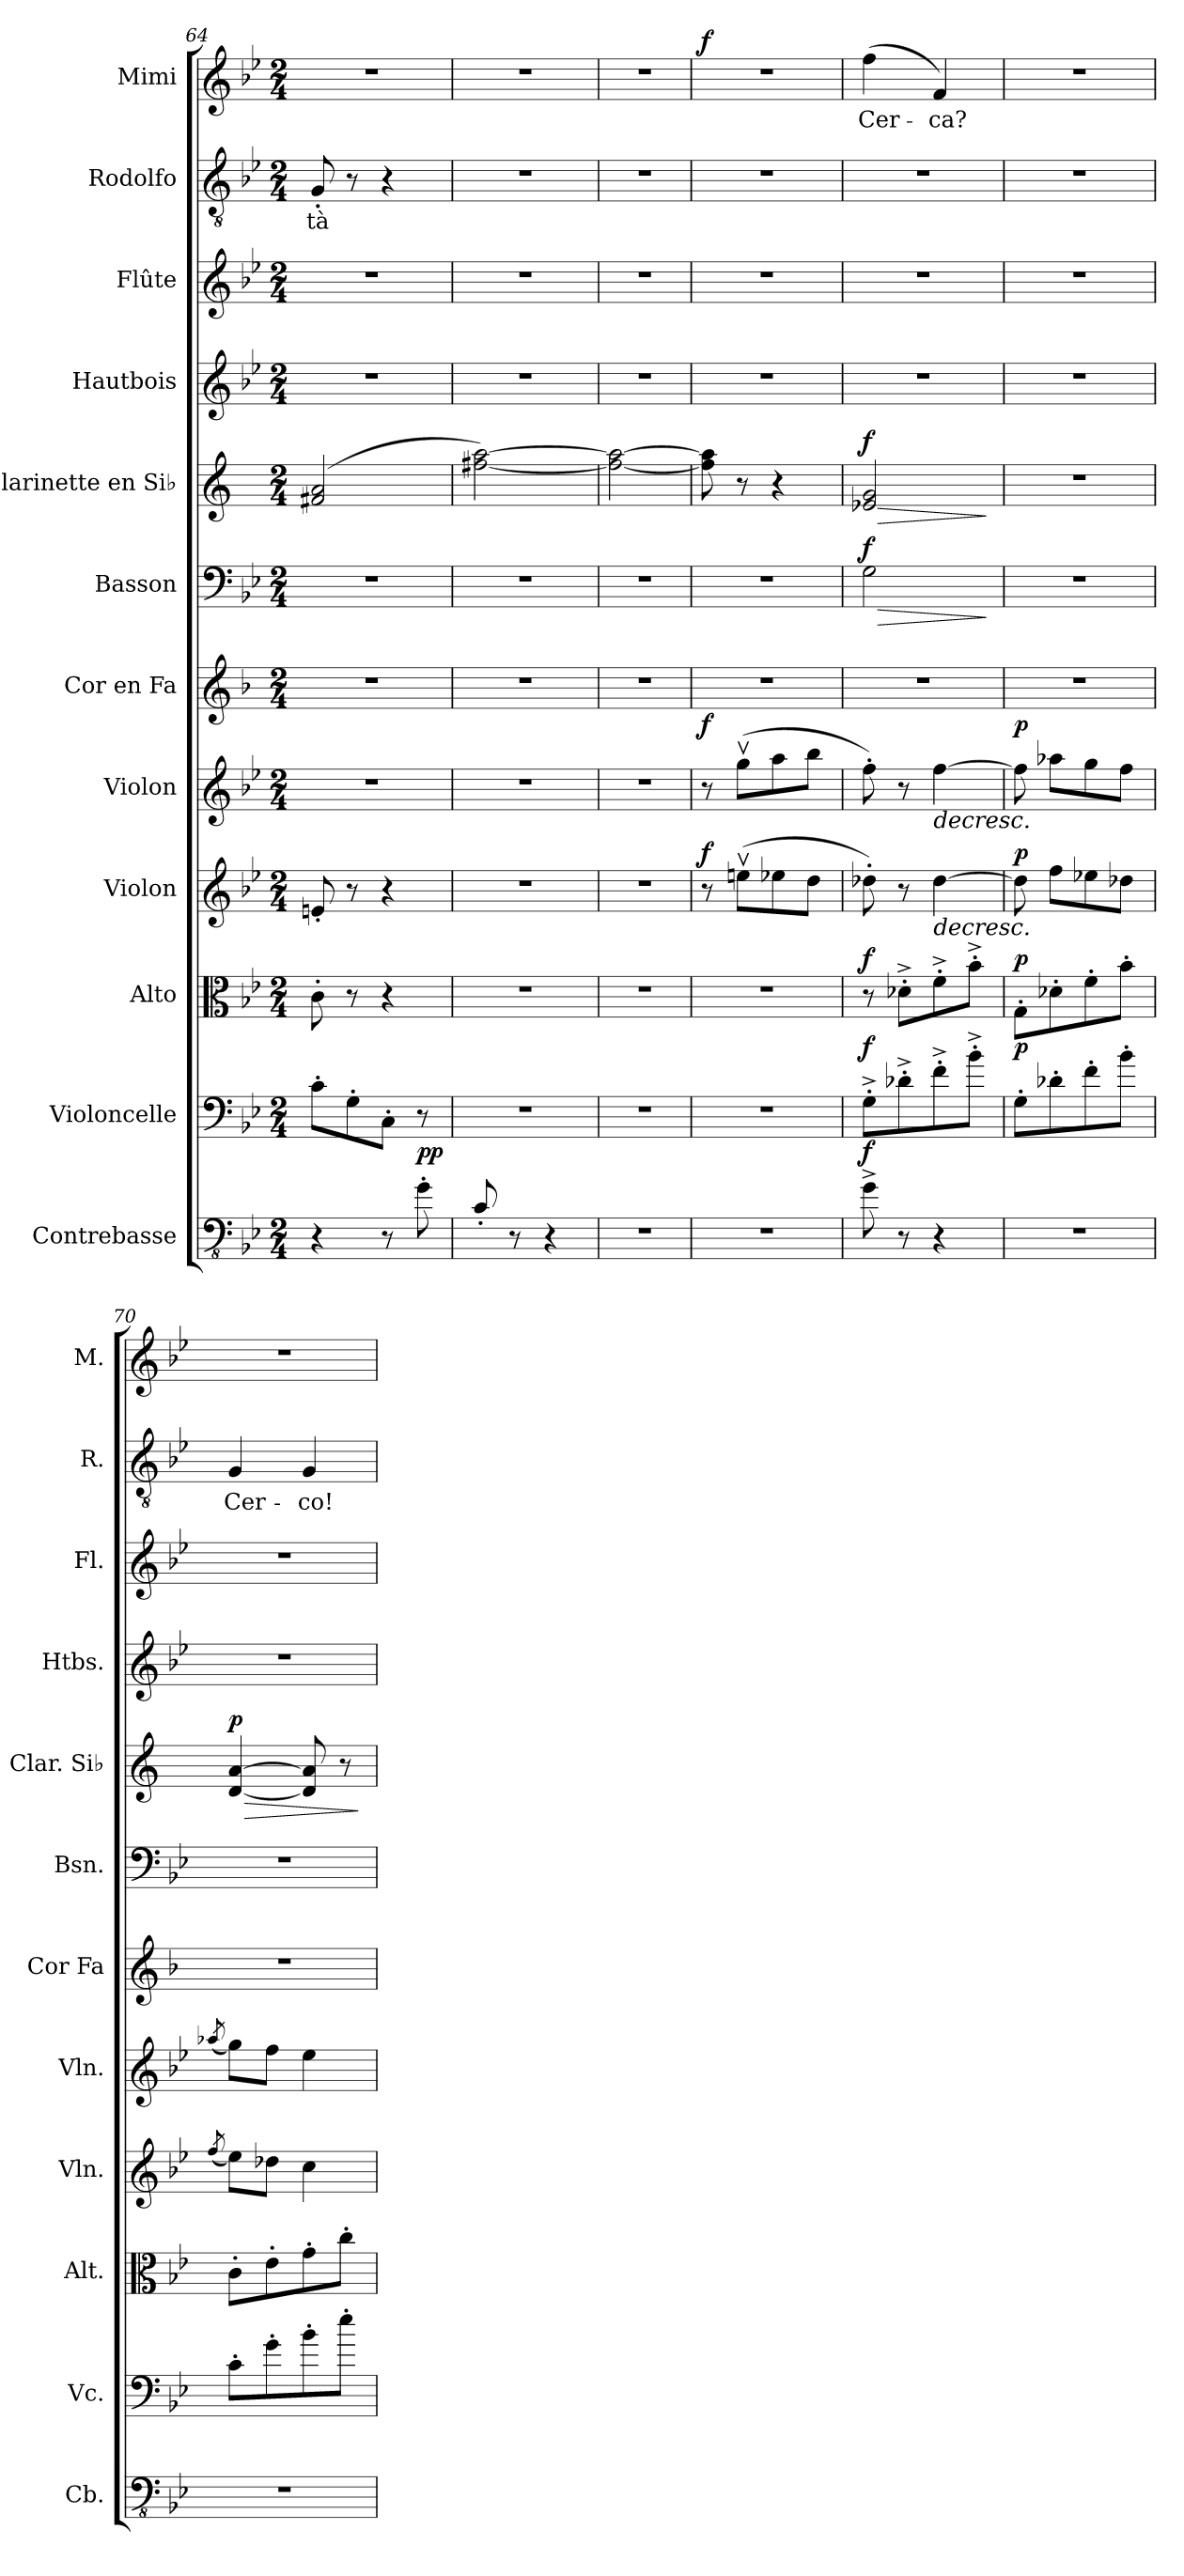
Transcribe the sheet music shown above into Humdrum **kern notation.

**kern	**dynam	**kern	**dynam	**kern	**dynam	**kern	**dynam	**kern	**dynam	**kern	**kern	**dynam	**kern	**dynam	**kern	**kern	**kern	**text	**kern	**text	**dynam
*part12	*part12	*part11	*part11	*part10	*part10	*part9	*part9	*part8	*part8	*part7	*part6	*part6	*part5	*part5	*part4	*part3	*part2	*part2	*part1	*part1	*part1
*staff12	*staff12	*staff11	*staff11	*staff10	*staff10	*staff9	*staff9	*staff8	*staff8	*staff7	*staff6	*staff6	*staff5	*staff5	*staff4	*staff3	*staff2	*staff2	*staff1	*staff1	*staff1
*I"Contrebasse	*	*I"Violoncelle	*	*I"Alto	*	*I"Violon	*	*I"Violon	*	*I"Cor en Fa	*I"Basson	*	*I"Clarinette en Si♭	*	*I"Hautbois	*I"Flûte	*I"Rodolfo	*	*I"Mimi	*	*
*I'Cb.	*	*I'Vc.	*	*I'Alt.	*	*I'Vln.	*	*I'Vln.	*	*I'Cor Fa	*I'Bsn.	*	*I'Clar. Si♭	*	*I'Htbs.	*I'Fl.	*I'R.	*	*I'M.	*	*
*clefFv4	*	*clefF4	*	*clefC3	*	*clefG2	*	*clefG2	*	*clefG2	*clefF4	*	*clefG2	*	*clefG2	*clefG2	*clefGv2	*	*clefG2	*	*
*ITrd7c12	*	*	*	*	*	*	*	*	*	*ITrd4c7	*	*	*ITrd1c2	*	*	*	*	*	*	*	*
*k[b-e-]	*	*k[b-e-]	*	*k[b-e-]	*	*k[b-e-]	*	*k[b-e-]	*	*k[b-e-]	*k[b-e-]	*	*k[b-e-]	*	*k[b-e-]	*k[b-e-]	*k[b-e-]	*	*k[b-e-]	*	*
*M2/4	*	*M2/4	*	*M2/4	*	*M2/4	*	*M2/4	*	*M2/4	*M2/4	*	*M2/4	*	*M2/4	*M2/4	*M2/4	*	*M2/4	*	*
=64	=64	=64	=64	=64	=64	=64	=64	=64	=64	=64	=64	=64	=64	=64	=64	=64	=64	=64	=64	=64	=64
!	!	!	!	!	!	!	!	!	!	!	!	!	!	!	!	!	!	!	!	!	!LO:DY:a
4r	.	8c'\L	.	8c'\	.	8en'/	.	2r	.	2r	2r	.	(2en/ 2g/	.	2r	2r	8G'/	-tà	2r	.	other-dynamics
.	.	8G'\	.	8r	.	8r	.	.	.	.	.	.	.	.	.	.	8r	.	.	.	.
8r	.	8C'\J	.	4r	.	4r	.	.	.	.	.	.	.	.	.	.	4r	.	.	.	.
!	!LO:DY:a	!	!	!	!	!	!	!	!	!	!	!	!	!	!	!	!	!	!	!	!
8GG'\	pp	8r	.	.	.	.	.	.	.	.	.	.	.	.	.	.	.	.	.	.	.
!!LO:PB:g=z
=65	=65	=65	=65	=65	=65	=65	=65	=65	=65	=65	=65	=65	=65	=65	=65	=65	=65	=65	=65	=65	=65
8CC'/	.	2r	.	2r	.	2r	.	2r	.	2r	2r	.	[2een\ [2gg\)	.	2r	2r	2r	.	2r	.	.
8r	.	.	.	.	.	.	.	.	.	.	.	.	.	.	.	.	.	.	.	.	.
4r	.	.	.	.	.	.	.	.	.	.	.	.	.	.	.	.	.	.	.	.	.
=66	=66	=66	=66	=66	=66	=66	=66	=66	=66	=66	=66	=66	=66	=66	=66	=66	=66	=66	=66	=66	=66
2r	.	2r	.	2r	.	2r	.	2r	.	2r	2r	.	2ee\_ 2gg\_	.	2r	2r	2r	.	2r	.	.
=67	=67	=67	=67	=67	=67	=67	=67	=67	=67	=67	=67	=67	=67	=67	=67	=67	=67	=67	=67	=67	=67
!	!	!	!	!	!	!	!LO:DY:a	!	!LO:DY:a	!	!	!	!	!	!	!	!	!	!	!	!LO:DY:a
2r	.	2r	.	2r	.	8r	f	8r	f	2r	2r	.	8ee\] 8gg\]	.	2r	2r	2r	.	2r	.	f
.	.	.	.	.	.	(8eenv\L	.	(8ggv\L	.	.	.	.	8r	.	.	.	.	.	.	.	.
.	.	.	.	.	.	8ee-X\	.	8aa\	.	.	.	.	4r	.	.	.	.	.	.	.	.
.	.	.	.	.	.	8dd\J	.	8bb-\J	.	.	.	.	.	.	.	.	.	.	.	.	.
=68	=68	=68	=68	=68	=68	=68	=68	=68	=68	=68	=68	=68	=68	=68	=68	=68	=68	=68	=68	=68	=68
*	*	*	*	*	*	*	*	*	*	*	*	*	*	*	*	*	*	*	*MM126	*	*
!	!LO:DY:a	!	!LO:DY:a	!	!LO:DY:a	!	!	!	!	!	!	!LO:HP:b	!	!LO:HP:b	!	!	!	!	!	!	!
!	!	!	!	!	!	!	!	!	!	!	!	!LO:DY:n=1:a	!	!LO:DY:n=1:a	!	!	!	!	!	!	!LO:DY:a
8GG^\	f	8G'^\L	f	8r	f	8dd-X'\)	.	8ff'\)	.	2r	2G\	> f	2d-X/ 2f/	> f	2r	2r	2r	.	(4ff\	Cer-	other-dynamics
8r	.	8d-X'^\	.	8d-X'^\L	.	8r	.	8r	.	.	.	.	.	.	.	.	.	.	.	.	.
!	!	!	!	!	!	!	!LO:HP:b	!	!LO:HP:b	!	!	!	!	!	!	!	!	!	!	!	!
4r	.	8f'^\	.	8f'^\	.	[4dd-\	>	[4ff\	>	.	.	.	.	.	.	.	.	.	4f/)	-ca?	.
.	.	8b-'^\J	.	8b-'^\J	.	.	.	.	.	.	.	.	.	.	.	.	.	.	.	.	.
.	.	.	.	.	.	.	.	.	.	.	.	]	.	]	.	.	.	.	.	.	.
=69	=69	=69	=69	=69	=69	=69	=69	=69	=69	=69	=69	=69	=69	=69	=69	=69	=69	=69	=69	=69	=69
!	!	!	!LO:DY:a	!	!LO:DY:a	!	!LO:DY:a	!	!LO:DY:a	!	!	!	!	!	!	!	!	!	!	!	!
2r	.	8G'\L	p	8G'\L	p	8dd-\]	p	8ff\]	p	2r	2r	.	2r	.	2r	2r	2r	.	2r	.	.
.	.	8d-X'\	.	8d-X'\	.	8ff\L	]	8aa-X\L	]	.	.	.	.	.	.	.	.	.	.	.	.
.	.	8f'\	.	8f'\	.	8ee-X\	.	8gg\	.	.	.	.	.	.	.	.	.	.	.	.	.
.	.	8b-'\J	.	8b-'\J	.	8dd-X\J	.	8ff\J	.	.	.	.	.	.	.	.	.	.	.	.	.
=70	=70	=70	=70	=70	=70	=70	=70	=70	=70	=70	=70	=70	=70	=70	=70	=70	=70	=70	=70	=70	=70
.	.	.	.	.	.	(8qff/	.	(8qaa-X/	.	.	.	.	.	.	.	.	.	.	.	.	.
!	!	!	!	!	!	!	!	!	!	!	!	!	!	!LO:HP:b	!	!	!	!	!	!	!
!	!	!	!	!	!	!	!	!	!	!	!	!	!	!LO:DY:n=1:a	!	!	!	!	!	!	!
2r	.	8c'\L	.	8c'\L	.	8ee-\L)	.	8gg\L)	.	2r	2r	.	[4c/ [4g/	> p	2r	2r	4G/	Cer-	2r	.	.
.	.	8g'\	.	8e-'\	.	8dd-X\J	.	8ff\J	.	.	.	.	.	.	.	.	.	.	.	.	.
.	.	8b-'\	.	8g'\	.	4cc\	.	4ee-\	.	.	.	.	8c/] 8g/]	.	.	.	4G/	-co!	.	.	.
.	.	8ee-'\J	.	8cc'\J	.	.	.	.	.	.	.	.	8r	.	.	.	.	.	.	.	.
.	.	.	.	.	.	.	.	.	.	.	.	.	.	]	.	.	.	.	.	.	.
=	=	=	=	=	=	=	=	=	=	=	=	=	=	=	=	=	=	=	=	=	=
*-	*-	*-	*-	*-	*-	*-	*-	*-	*-	*-	*-	*-	*-	*-	*-	*-	*-	*-	*-	*-	*-
